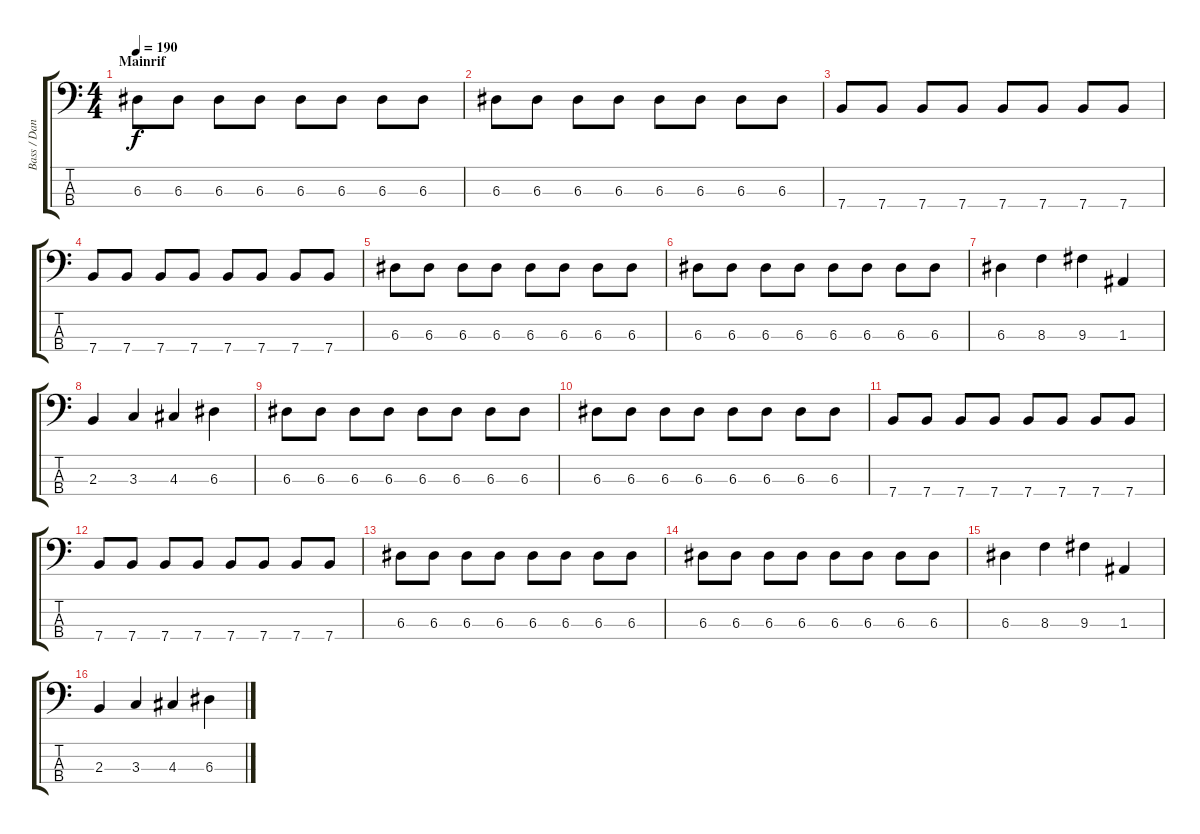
\track ("Bass / Danny" "Bass / Dan") {instrument electricbasspick}
\staff {score tabs}
\tuning (G2 D2 A1 E1) {hide}
\ts (4 4)
\section ("" "Mainrif")
\tempo 190
\clef f4
\ks c
6.3.8{dy f} 6.3.8 6.3.8 6.3.8 6.3.8 6.3.8 6.3.8 6.3.8 |
6.3.8 6.3.8 6.3.8 6.3.8 6.3.8 6.3.8 6.3.8 6.3.8 |
7.4.8 7.4.8 7.4.8 7.4.8 7.4.8 7.4.8 7.4.8 7.4.8 |
7.4.8 7.4.8 7.4.8 7.4.8 7.4.8 7.4.8 7.4.8 7.4.8 |
6.3.8 6.3.8 6.3.8 6.3.8 6.3.8 6.3.8 6.3.8 6.3.8 |
6.3.8 6.3.8 6.3.8 6.3.8 6.3.8 6.3.8 6.3.8 6.3.8 |
6.3.4 8.3.4 9.3.4 1.3.4 |
2.3.4 3.3.4 4.3.4 6.3.4 |
6.3.8 6.3.8 6.3.8 6.3.8 6.3.8 6.3.8 6.3.8 6.3.8 |
6.3.8 6.3.8 6.3.8 6.3.8 6.3.8 6.3.8 6.3.8 6.3.8 |
7.4.8 7.4.8 7.4.8 7.4.8 7.4.8 7.4.8 7.4.8 7.4.8 |
7.4.8 7.4.8 7.4.8 7.4.8 7.4.8 7.4.8 7.4.8 7.4.8 |
6.3.8 6.3.8 6.3.8 6.3.8 6.3.8 6.3.8 6.3.8 6.3.8 |
6.3.8 6.3.8 6.3.8 6.3.8 6.3.8 6.3.8 6.3.8 6.3.8 |
6.3.4 8.3.4 9.3.4 1.3.4 |
2.3.4 3.3.4 4.3.4 6.3.4
